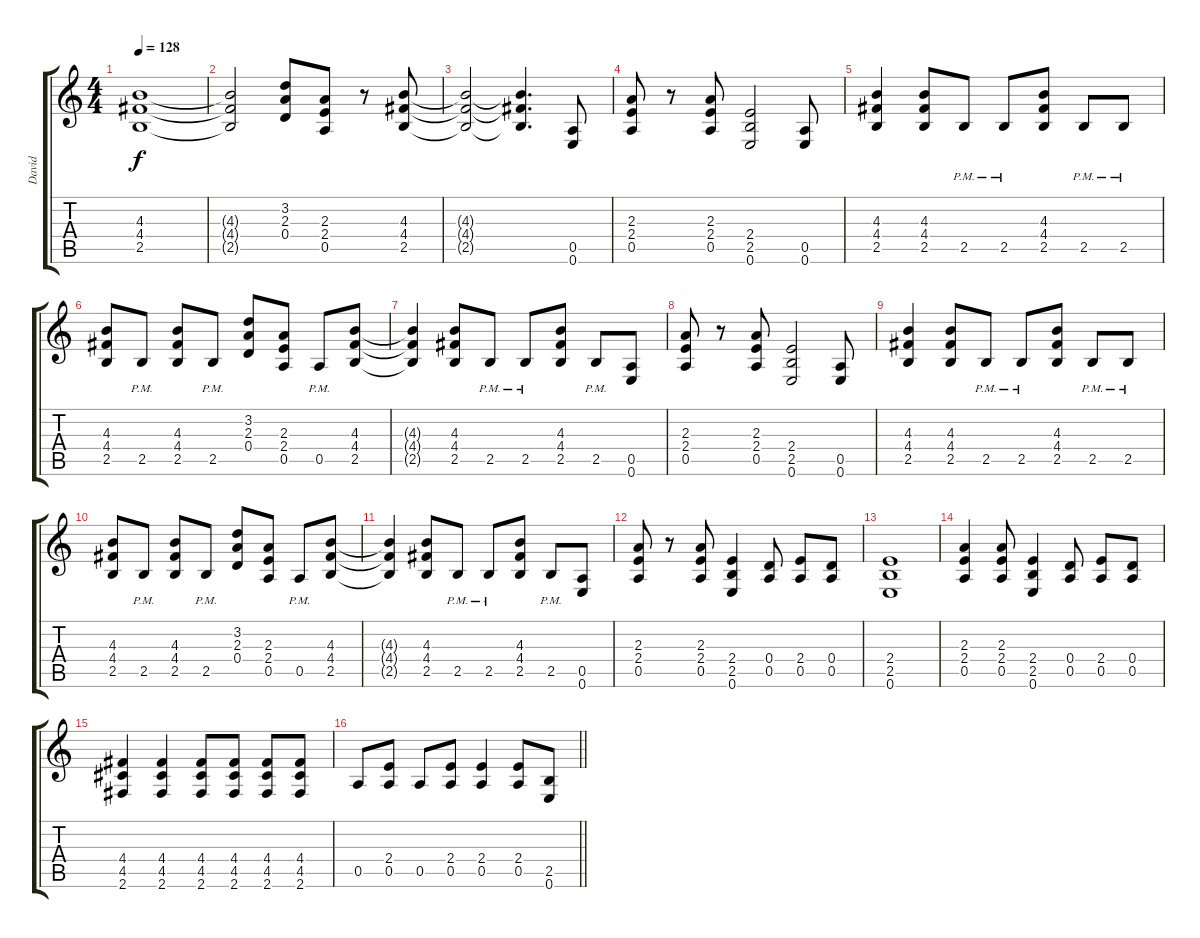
\track ("David" "David") {instrument overdrivenguitar}
\staff {score tabs}
\tuning (E4 B3 G3 D3 A2 E2) {hide}
\ts (4 4)
\tempo 128
\clef g2
\ks c
(4.3 4.4 2.5).1{dy f} |
(4.3{t} 4.4{t} 2.5{t}).2 (3.2 2.3 0.4).8 (2.3 2.4 0.5).8 r.8 (4.3 4.4 2.5).8 |
(4.3{t} 4.4{t} 2.5{t}).2 (4.3{t} 4.4{t} 2.5{t}).4{d} (0.5 0.6).8 |
(2.3 2.4 0.5).8 r.8 (2.3 2.4 0.5).8 (2.4 2.5 0.6).2 (0.5 0.6).8 |
(4.3 4.4 2.5).4 (4.3 4.4 2.5).8 2.5{pm}.8 2.5{pm}.8 (4.3 4.4 2.5).8 2.5{pm}.8 2.5{pm}.8 |
(4.3 4.4 2.5).8 2.5{pm}.8 (4.3 4.4 2.5).8 2.5{pm}.8 (3.2 2.3 0.4).8 (2.3 2.4 0.5).8 0.5{pm}.8 (4.3 4.4 2.5).8 |
(4.3{t} 4.4{t} 2.5{t}).4 (4.3 4.4 2.5).8 2.5{pm}.8 2.5{pm}.8 (4.3 4.4 2.5).8 2.5{pm}.8 (0.5 0.6).8 |
(2.3 2.4 0.5).8 r.8 (2.3 2.4 0.5).8 (2.4 2.5 0.6).2 (0.5 0.6).8 |
(4.3 4.4 2.5).4 (4.3 4.4 2.5).8 2.5{pm}.8 2.5{pm}.8 (4.3 4.4 2.5).8 2.5{pm}.8 2.5{pm}.8 |
(4.3 4.4 2.5).8 2.5{pm}.8 (4.3 4.4 2.5).8 2.5{pm}.8 (3.2 2.3 0.4).8 (2.3 2.4 0.5).8 0.5{pm}.8 (4.3 4.4 2.5).8 |
(4.3{t} 4.4{t} 2.5{t}).4 (4.3 4.4 2.5).8 2.5{pm}.8 2.5{pm}.8 (4.3 4.4 2.5).8 2.5{pm}.8 (0.5 0.6).8 |
(2.3 2.4 0.5).8 r.8 (2.3 2.4 0.5).8 (2.4 2.5 0.6).4 (0.4 0.5).8 (2.4 0.5).8 (0.4 0.5).8 |
(2.4 2.5 0.6).1 |
(2.3 2.4 0.5).4 (2.3 2.4 0.5).8 (2.4 2.5 0.6).4 (0.4 0.5).8 (2.4 0.5).8 (0.4 0.5).8 |
(4.4 4.5 2.6).4 (4.4 4.5 2.6).4 (4.4 4.5 2.6).8 (4.4 4.5 2.6).8 (4.4 4.5 2.6).8 (4.4 4.5 2.6).8 |
\barLineRight lightlight
0.5.8 (2.4 0.5).8 0.5.8 (2.4 0.5).8 (2.4 0.5).4 (2.4 0.5).8 (2.5 0.6).8
